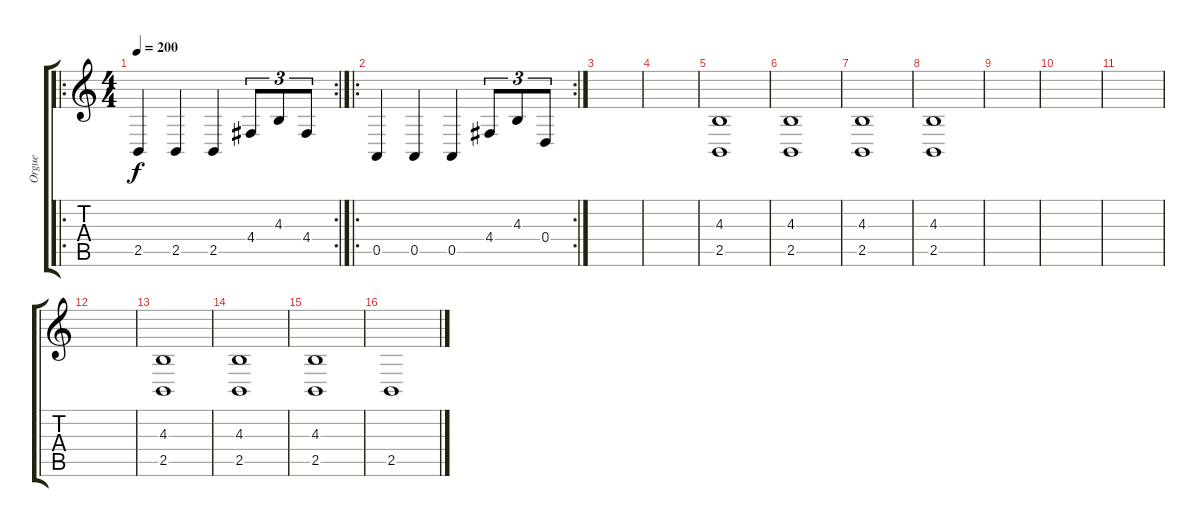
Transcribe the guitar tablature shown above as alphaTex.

\track ("Orgue" "Orgue") {instrument fx1rain}
\staff {score tabs}
\tuning (E4 B3 G3 D3 A2 E2) {hide}
\ro
\rc 2
\ts (4 4)
\tempo 200
\clef g2
\ks c
2.5.4{dy f} 2.5.4 2.5.4 4.4.8{tu (3 2)} 4.3.8{tu (3 2)} 4.4.8{tu (3 2)} |
\ro
\rc 2
0.5.4 0.5.4 0.5.4 4.4.8{tu (3 2)} 4.3.8{tu (3 2)} 0.4.8{tu (3 2)} |
|
|
(4.3 2.5).1 |
(4.3 2.5).1 |
(4.3 2.5).1 |
(4.3 2.5).1 |
|
|
|
|
(4.3 2.5).1 |
(4.3 2.5).1 |
(4.3 2.5).1 |
2.5.1
